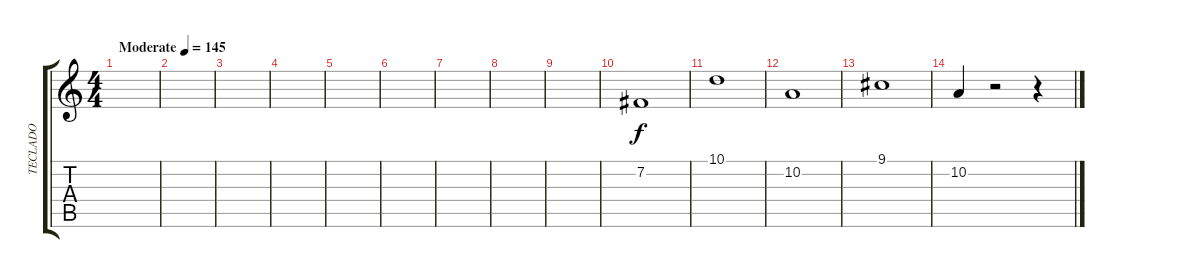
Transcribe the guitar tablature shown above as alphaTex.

\track ("TECLADO" "TECLADO") {instrument harmonica}
\staff {score tabs}
\tuning (E4 B3 G3 D3 A2 E2) {hide}
\ts (4 4)
\tempo (145 "Moderate")
\clef g2
\ks c
|
|
|
|
|
|
|
|
|
7.2.1 |
10.1.1 |
10.2.1 |
9.1.1 |
10.2.4 r.2 r.4
